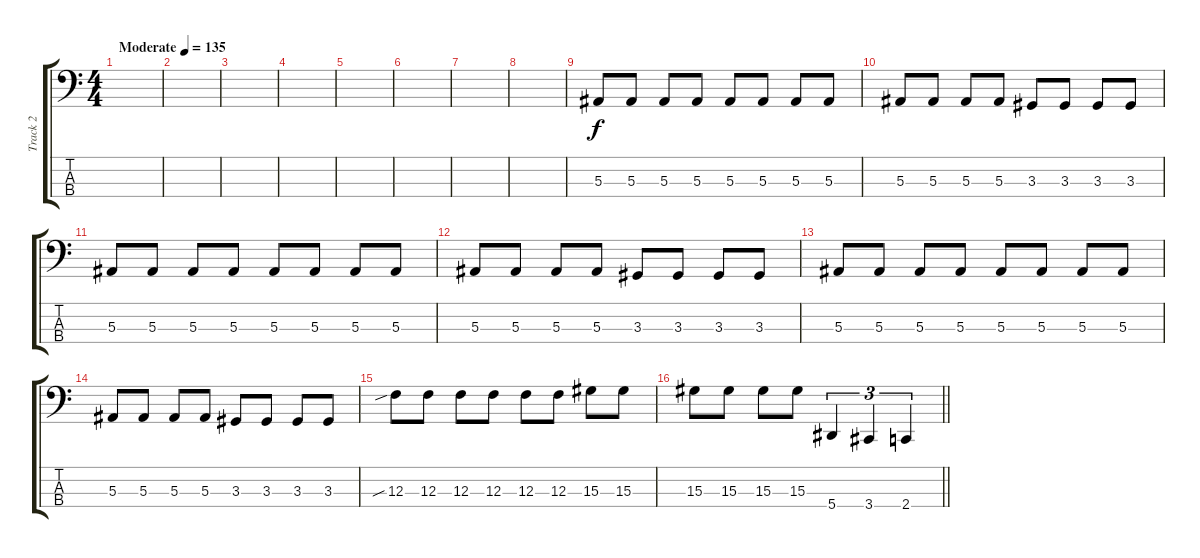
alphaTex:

\track ("Track 2" "Track 2") {instrument electricbassfinger}
\staff {score tabs}
\tuning (Eb2 Bb1 F1 Bb0) {hide}
\ts (4 4)
\tempo (135 "Moderate")
\clef f4
\ks c
|
|
|
|
|
|
|
|
5.3.8 5.3.8 5.3.8 5.3.8 5.3.8 5.3.8 5.3.8 5.3.8 |
5.3.8 5.3.8 5.3.8 5.3.8 3.3.8 3.3.8 3.3.8 3.3.8 |
5.3.8 5.3.8 5.3.8 5.3.8 5.3.8 5.3.8 5.3.8 5.3.8 |
5.3.8 5.3.8 5.3.8 5.3.8 3.3.8 3.3.8 3.3.8 3.3.8 |
5.3.8 5.3.8 5.3.8 5.3.8 5.3.8 5.3.8 5.3.8 5.3.8 |
5.3.8 5.3.8 5.3.8 5.3.8 3.3.8 3.3.8 3.3.8 3.3.8 |
12.3{sib}.8 12.3.8 12.3.8 12.3.8 12.3.8 12.3.8 15.3.8 15.3.8 |
\barLineRight lightlight
15.3.8 15.3.8 15.3.8 15.3.8 5.4.4{tu (3 2)} 3.4.4{tu (3 2)} 2.4.4{tu (3 2)}
